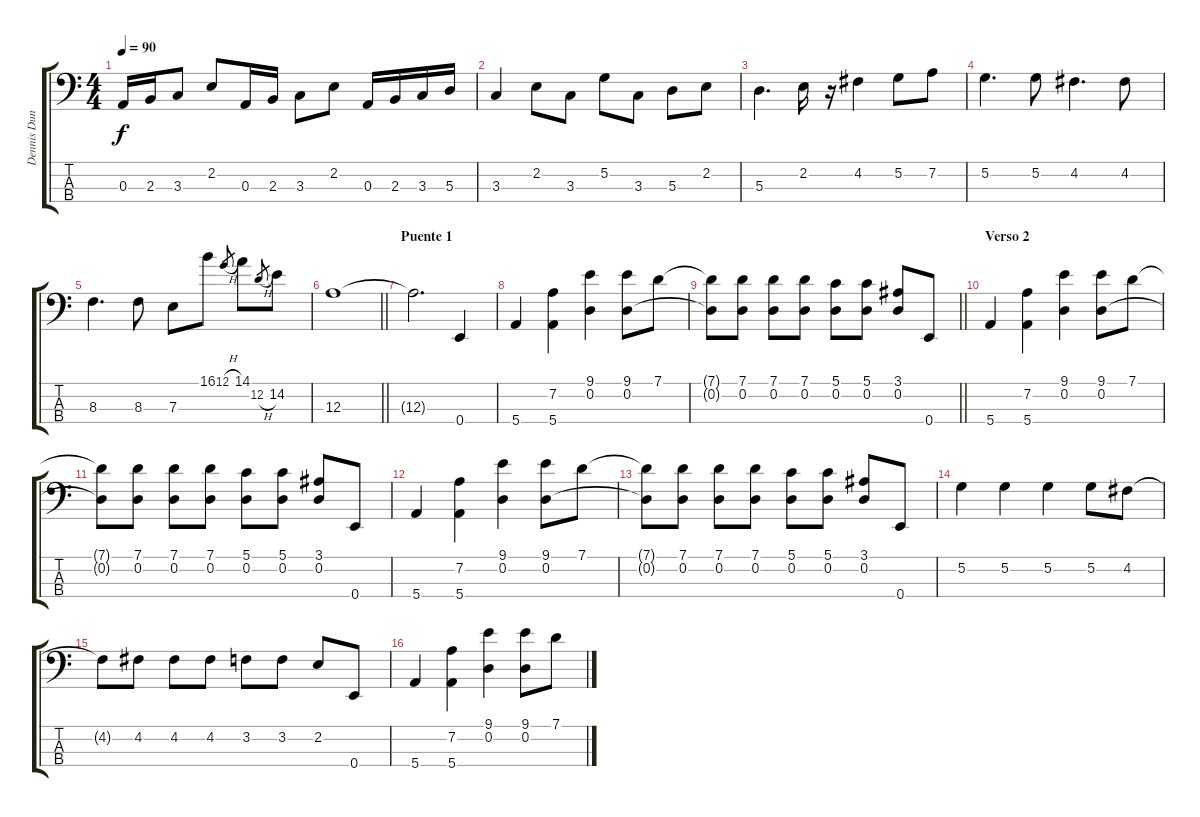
\track ("Dennis Dunaway" "Dennis Dun") {instrument electricbasspick}
\staff {score tabs}
\tuning (G2 D2 A1 E1) {hide}
\ts (4 4)
\tempo 90
\clef f4
\ks c
0.3.16{dy f} 2.3.16 3.3.8 2.2.8 0.3.16 2.3.16 3.3.8 2.2.8 0.3.16 2.3.16 3.3.16 5.3.16 |
3.3.4 2.2.8 3.3.8 5.2.8 3.3.8 5.3.8 2.2.8 |
5.3.4{d} 2.2.16 r.16 4.2.4 5.2.8 7.2.8 |
5.2.4{d} 5.2.8 4.2.4{d} 4.2.8 |
8.3.4{d} 8.3.8 7.3.8 16.1.8 12.1{h}.8{gr} 14.1.8 12.2{h}.8{gr} 14.2.8 |
\barLineRight lightlight
12.3.1 |
\section ("" "Puente 1")
12.3{t}.2{d} 0.4.4 |
5.4.4 (7.2 5.4).4 (9.1 0.2).4 (9.1 0.2).8 7.1.8 |
\barLineRight lightlight
(7.1{t} 0.2{t}).8 (7.1 0.2).8 (7.1 0.2).8 (7.1 0.2).8 (5.1 0.2).8 (5.1 0.2).8 (3.1 0.2).8 0.4.8 |
\section ("" "Verso 2")
5.4.4 (7.2 5.4).4 (9.1 0.2).4 (9.1 0.2).8 7.1.8 |
(7.1{t} 0.2{t}).8 (7.1 0.2).8 (7.1 0.2).8 (7.1 0.2).8 (5.1 0.2).8 (5.1 0.2).8 (3.1 0.2).8 0.4.8 |
5.4.4 (7.2 5.4).4 (9.1 0.2).4 (9.1 0.2).8 7.1.8 |
(7.1{t} 0.2{t}).8 (7.1 0.2).8 (7.1 0.2).8 (7.1 0.2).8 (5.1 0.2).8 (5.1 0.2).8 (3.1 0.2).8 0.4.8 |
5.2.4 5.2.4 5.2.4 5.2.8 4.2.8 |
4.2{t}.8 4.2.8 4.2.8 4.2.8 3.2.8 3.2.8 2.2.8 0.4.8 |
5.4.4 (7.2 5.4).4 (9.1 0.2).4 (9.1 0.2).8 7.1.8
